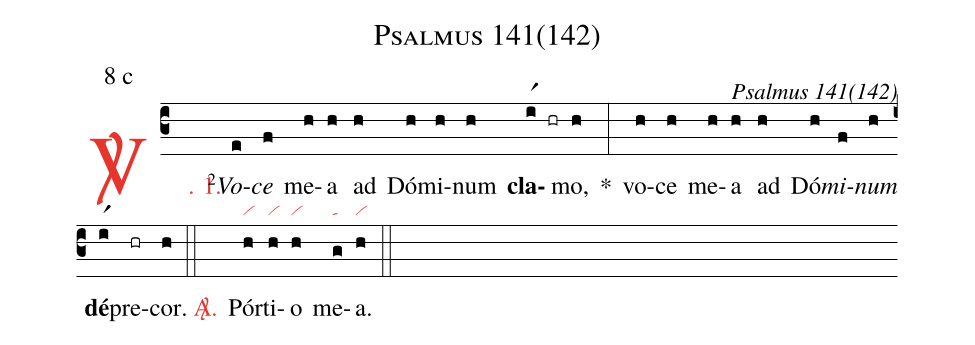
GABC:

name: Psalmus 141(142);
mode: 8;
mode-differentia: c;
commentary: Psalmus 141(142);
nabc-lines: 1;
%%
(c3)

<c><sp>V/</sp>. 1.</c>() <v>\VSup{2}</v><i>Vo</i>(e)<i>ce</i>(f) me(h)a(h) ad(h) Dó(h)mi(h)num(h) <b>cla</b>(ir1 hr)mo,(h) *(:) vo(h)ce(h) me(h)a(h) ad(h) Dó(h)<i>mi</i>(f)<i>num</i>(h) <b>dé</b>(ir1)pre(hr)cor.(h)

(::)

<nlba><c><sp>A/</sp>.</c>() Pór</nlba>(h|vi)ti(h|vi)o(h|vi) me(g|ta)a.(h|vi)

(::)
